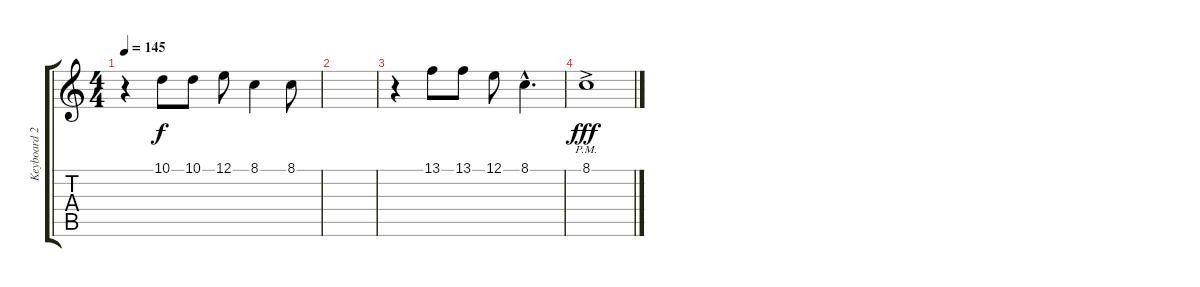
\track ("Keyboard 2 (Bass + Lead)" "Keyboard 2") {instrument lead8bassandlead}
\staff {score tabs}
\tuning (E4 B3 G3 D3 A2 E2) {hide}
\ts (4 4)
\tempo 145
\clef g2
\ks c
r.4{dy f} 10.1.8 10.1.8 12.1.8 8.1.4 8.1.8 |
|
r.4 13.1.8 13.1.8 12.1.8 8.1{hac}.4{d} |
8.1{ac pm}.1{dy fff}
